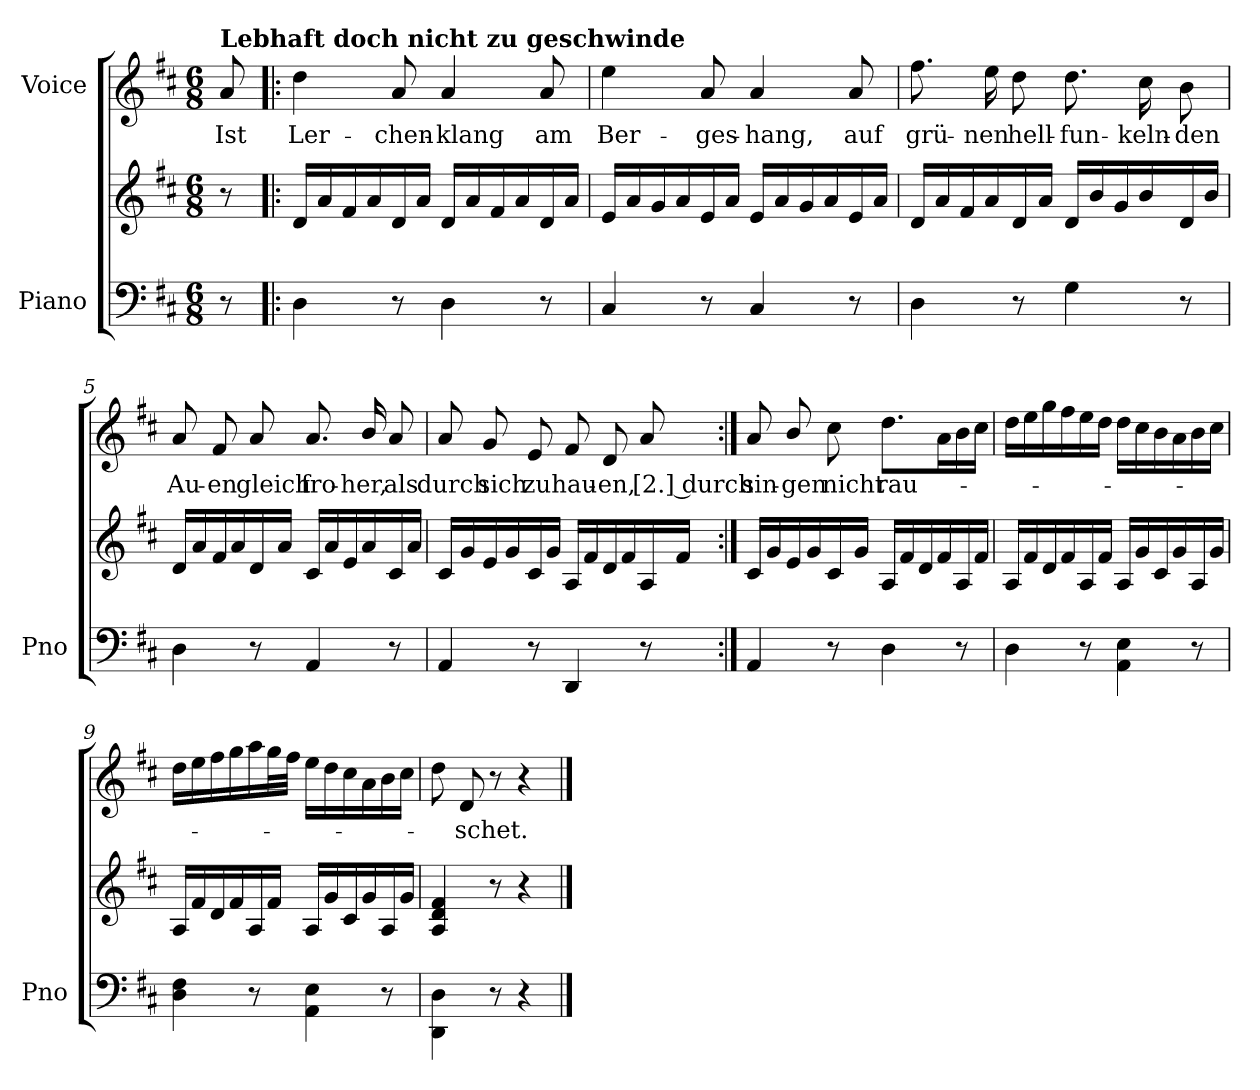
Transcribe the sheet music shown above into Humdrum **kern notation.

**kern	**kern	**kern	**text
*part2	*part2	*part1	*part1
*staff3	*staff2	*staff1	*staff1
*I"Piano	*	*I"Voice	*
*I'Pno	*	*	*
*clefF4	*clefG2	*clefG2	*
*k[f#c#]	*k[f#c#]	*k[f#c#]	*
*M6/8	*M6/8	*M6/8	*
=1	=1	=1	=1
!	!	!LO:TX:a:B:t=Lebhaft doch nicht zu geschwinde	!
8r	8r	8a/	Ist
=2!|:	=2!|:	=2!|:	=2!|:
4D\	16d/LL	4dd\	Ler-
.	16a/	.	.
.	16f#/	.	.
.	16a/	.	.
8r	16d/	8a/	-chen-
.	16a/JJ	.	.
4D\	16d/LL	4a/	-klang
.	16a/	.	.
.	16f#/	.	.
.	16a/	.	.
8r	16d/	8a/	am
.	16a/JJ	.	.
=3	=3	=3	=3
4C#/	16e/LL	4ee\	Ber-
.	16a/	.	.
.	16g/	.	.
.	16a/	.	.
8r	16e/	8a/	-ges-
.	16a/JJ	.	.
4C#/	16e/LL	4a/	-hang,
.	16a/	.	.
.	16g/	.	.
.	16a/	.	.
8r	16e/	8a/	auf
.	16a/JJ	.	.
=4	=4	=4	=4
4D\	16d/LL	8.ff#\	grü-
.	16a/	.	.
.	16f#/	.	.
.	16a/	16ee\	-nen
8r	16d/	8dd\	hell-
.	16a/JJ	.	.
4G\	16d/LL	8.dd\	-fun-
.	16b/	.	.
.	16g/	.	.
.	16b/	16cc#\	-keln-
8r	16d/	8b\	-den
.	16b/JJ	.	.
=5	=5	=5	=5
4D\	16d/LL	8a/	Au-
.	16a/	.	.
.	16f#/	8f#/	-en
.	16a/	.	.
8r	16d/	8a/	gleich
.	16a/JJ	.	.
4AA/	16c#/LL	8.a/	fro-
.	16a/	.	.
.	16e/	.	.
.	16a/	16b/	-her,
8r	16c#/	8a/	als
.	16a/JJ	.	.
=6	=6	=6	=6
4AA/	16c#/LL	8a/	durch
.	16g/	.	.
.	16e/	8g/	sich
.	16g/	.	.
8r	16c#/	8e/	zu
.	16g/JJ	.	.
4DD/	16A/LL	8f#/	hau-
.	16f#/	.	.
.	16d/	8d/	-en,
.	16f#/	.	.
8r	16A/	8a/	[2.] durch
.	16f#/JJ	.	.
=7:|!	=7:|!	=7:|!	=7:|!
4AA/	16c#/LL	8a/	-sin-
.	16g/	.	.
.	16e/	8b/	-gen
.	16g/	.	.
8r	16c#/	8cc#\	nicht
.	16g/JJ	.	.
4D\	16A/LL	8.dd\L	rau-
.	16f#/	.	.
.	16d/	.	.
.	16f#/	16a\L	.
8r	16A/	16b\	.
.	16f#/JJ	16cc#\JJ	.
=8	=8	=8	=8
4D\	16A/LL	16dd\LL	.
.	16f#/	16ee\	.
.	16d/	16gg\	.
.	16f#/	16ff#\	.
8r	16A/	16ee\	.
.	16f#/JJ	16dd\JJ	.
4AA\ 4E\	16A/LL	16dd\LL	.
.	16g/	16cc#\	.
.	16c#/	16b\	.
.	16g/	16a\	.
8r	16A/	16b\	.
.	16g/JJ	16cc#\JJ	.
=9	=9	=9	=9
4D\ 4F#\	16A/LL	16dd\LL	.
.	16f#/	16ee\	.
.	16d/	16ff#\	.
.	16f#/	16gg\	.
8r	16A/	16aa\	.
.	16f#/JJ	32gg\L	.
.	.	32ff#\JJJ	.
4AA\ 4E\	16A/LL	16ee\LL	.
.	16g/	16dd\	.
.	16c#/	16cc#\	.
.	16g/	16a\	.
8r	16A/	16b\	.
.	16g/JJ	16cc#\JJ	.
=10	=10	=10	=10
4DD\ 4D\	4A/ 4d/ 4f#/	8dd\	.
.	.	8d/	-schet.
8r	8r	8r	.
4r	4r	4r	.
==	==	==	==
*-	*-	*-	*-
